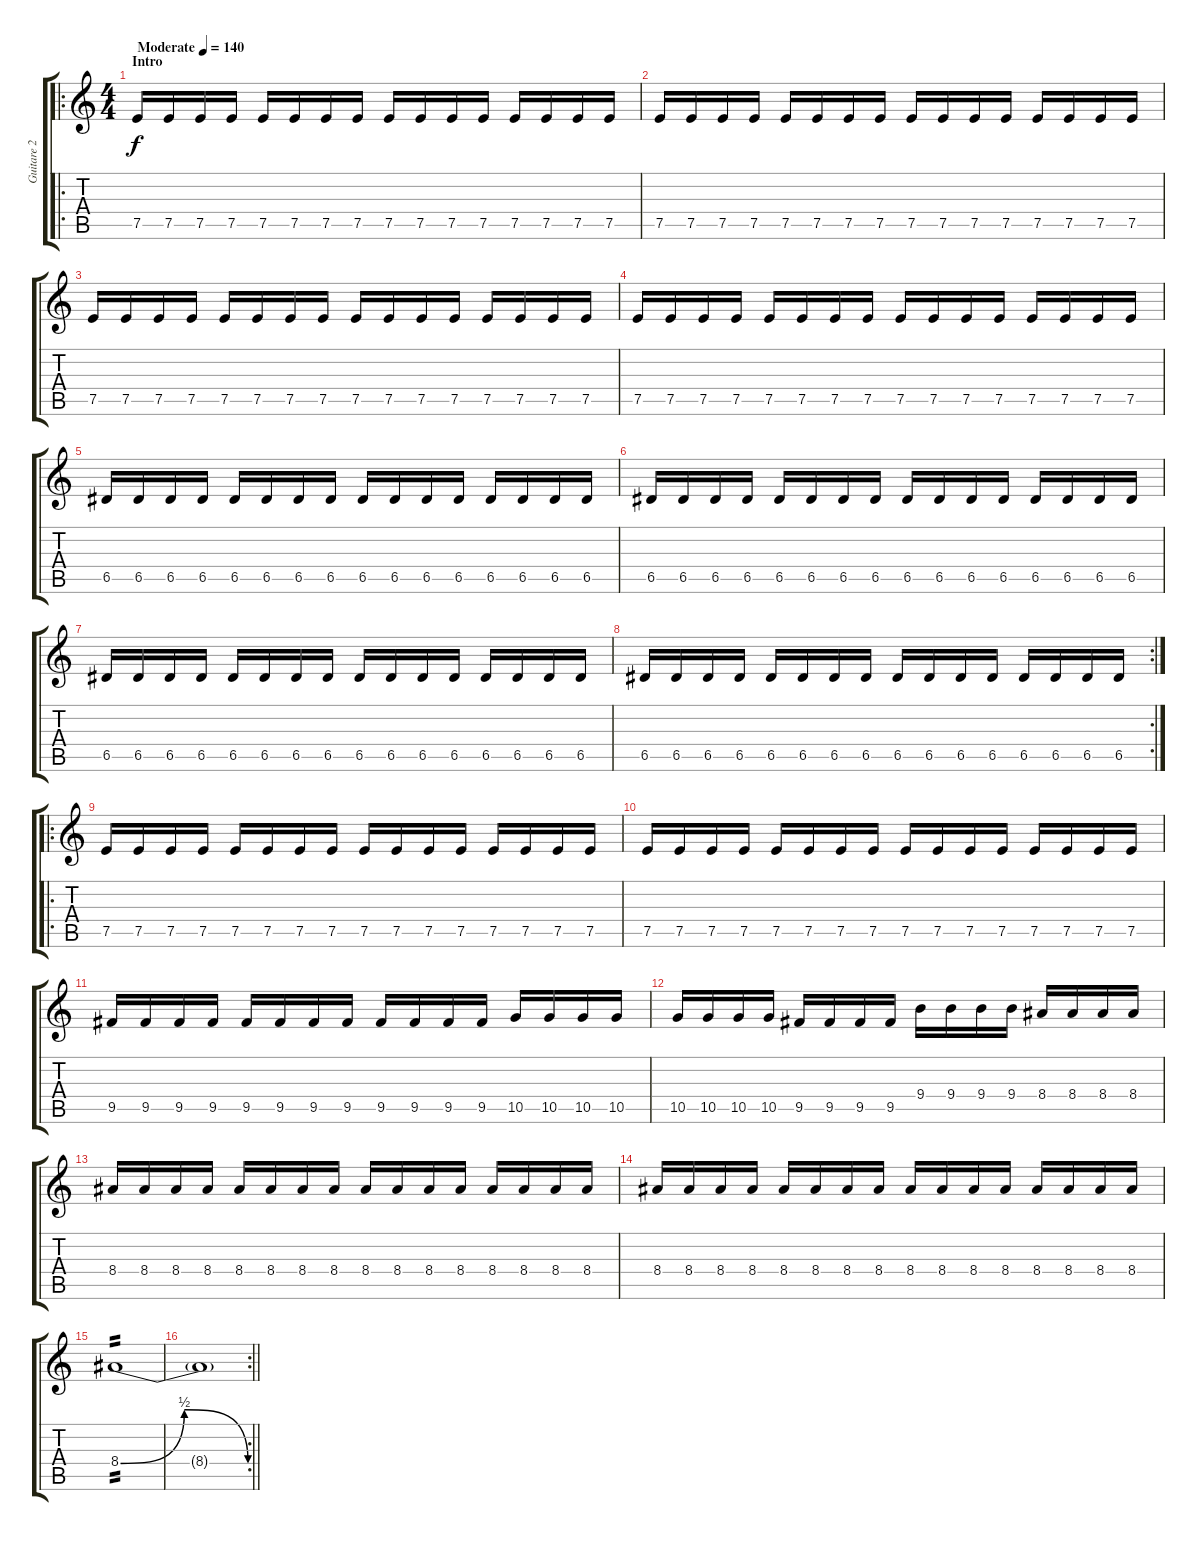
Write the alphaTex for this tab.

\track ("Guitare 2" "Guitare 2") {instrument distortionguitar}
\staff {score tabs}
\tuning (E4 B3 G3 D3 A2 E2) {hide}
\ro
\ts (4 4)
\section ("" "Intro")
\tempo (140 "Moderate")
\clef g2
\ks c
7.5.16{dy f instrument distortionguitar} 7.5.16 7.5.16 7.5.16 7.5.16 7.5.16 7.5.16 7.5.16 7.5.16 7.5.16 7.5.16 7.5.16 7.5.16 7.5.16 7.5.16 7.5.16 |
7.5.16 7.5.16 7.5.16 7.5.16 7.5.16 7.5.16 7.5.16 7.5.16 7.5.16 7.5.16 7.5.16 7.5.16 7.5.16 7.5.16 7.5.16 7.5.16 |
7.5.16 7.5.16 7.5.16 7.5.16 7.5.16 7.5.16 7.5.16 7.5.16 7.5.16 7.5.16 7.5.16 7.5.16 7.5.16 7.5.16 7.5.16 7.5.16 |
7.5.16 7.5.16 7.5.16 7.5.16 7.5.16 7.5.16 7.5.16 7.5.16 7.5.16 7.5.16 7.5.16 7.5.16 7.5.16 7.5.16 7.5.16 7.5.16 |
6.5.16 6.5.16 6.5.16 6.5.16 6.5.16 6.5.16 6.5.16 6.5.16 6.5.16 6.5.16 6.5.16 6.5.16 6.5.16 6.5.16 6.5.16 6.5.16 |
6.5.16 6.5.16 6.5.16 6.5.16 6.5.16 6.5.16 6.5.16 6.5.16 6.5.16 6.5.16 6.5.16 6.5.16 6.5.16 6.5.16 6.5.16 6.5.16 |
6.5.16 6.5.16 6.5.16 6.5.16 6.5.16 6.5.16 6.5.16 6.5.16 6.5.16 6.5.16 6.5.16 6.5.16 6.5.16 6.5.16 6.5.16 6.5.16 |
\rc 2
6.5.16 6.5.16 6.5.16 6.5.16 6.5.16 6.5.16 6.5.16 6.5.16 6.5.16 6.5.16 6.5.16 6.5.16 6.5.16 6.5.16 6.5.16 6.5.16 |
\ro
7.5.16 7.5.16 7.5.16 7.5.16 7.5.16 7.5.16 7.5.16 7.5.16 7.5.16 7.5.16 7.5.16 7.5.16 7.5.16 7.5.16 7.5.16 7.5.16 |
7.5.16 7.5.16 7.5.16 7.5.16 7.5.16 7.5.16 7.5.16 7.5.16 7.5.16 7.5.16 7.5.16 7.5.16 7.5.16 7.5.16 7.5.16 7.5.16 |
9.5.16 9.5.16 9.5.16 9.5.16 9.5.16 9.5.16 9.5.16 9.5.16 9.5.16 9.5.16 9.5.16 9.5.16 10.5.16 10.5.16 10.5.16 10.5.16 |
10.5.16 10.5.16 10.5.16 10.5.16 9.5.16 9.5.16 9.5.16 9.5.16 9.4.16 9.4.16 9.4.16 9.4.16 8.4.16 8.4.16 8.4.16 8.4.16 |
8.4.16 8.4.16 8.4.16 8.4.16 8.4.16 8.4.16 8.4.16 8.4.16 8.4.16 8.4.16 8.4.16 8.4.16 8.4.16 8.4.16 8.4.16 8.4.16 |
8.4.16 8.4.16 8.4.16 8.4.16 8.4.16 8.4.16 8.4.16 8.4.16 8.4.16 8.4.16 8.4.16 8.4.16 8.4.16 8.4.16 8.4.16 8.4.16 |
8.4{be (bendrelease 0 0 15 2 45 2 60 0)}.1{tp 2} |
\rc 2
\barLineRight lightlight
8.4{t}.1
